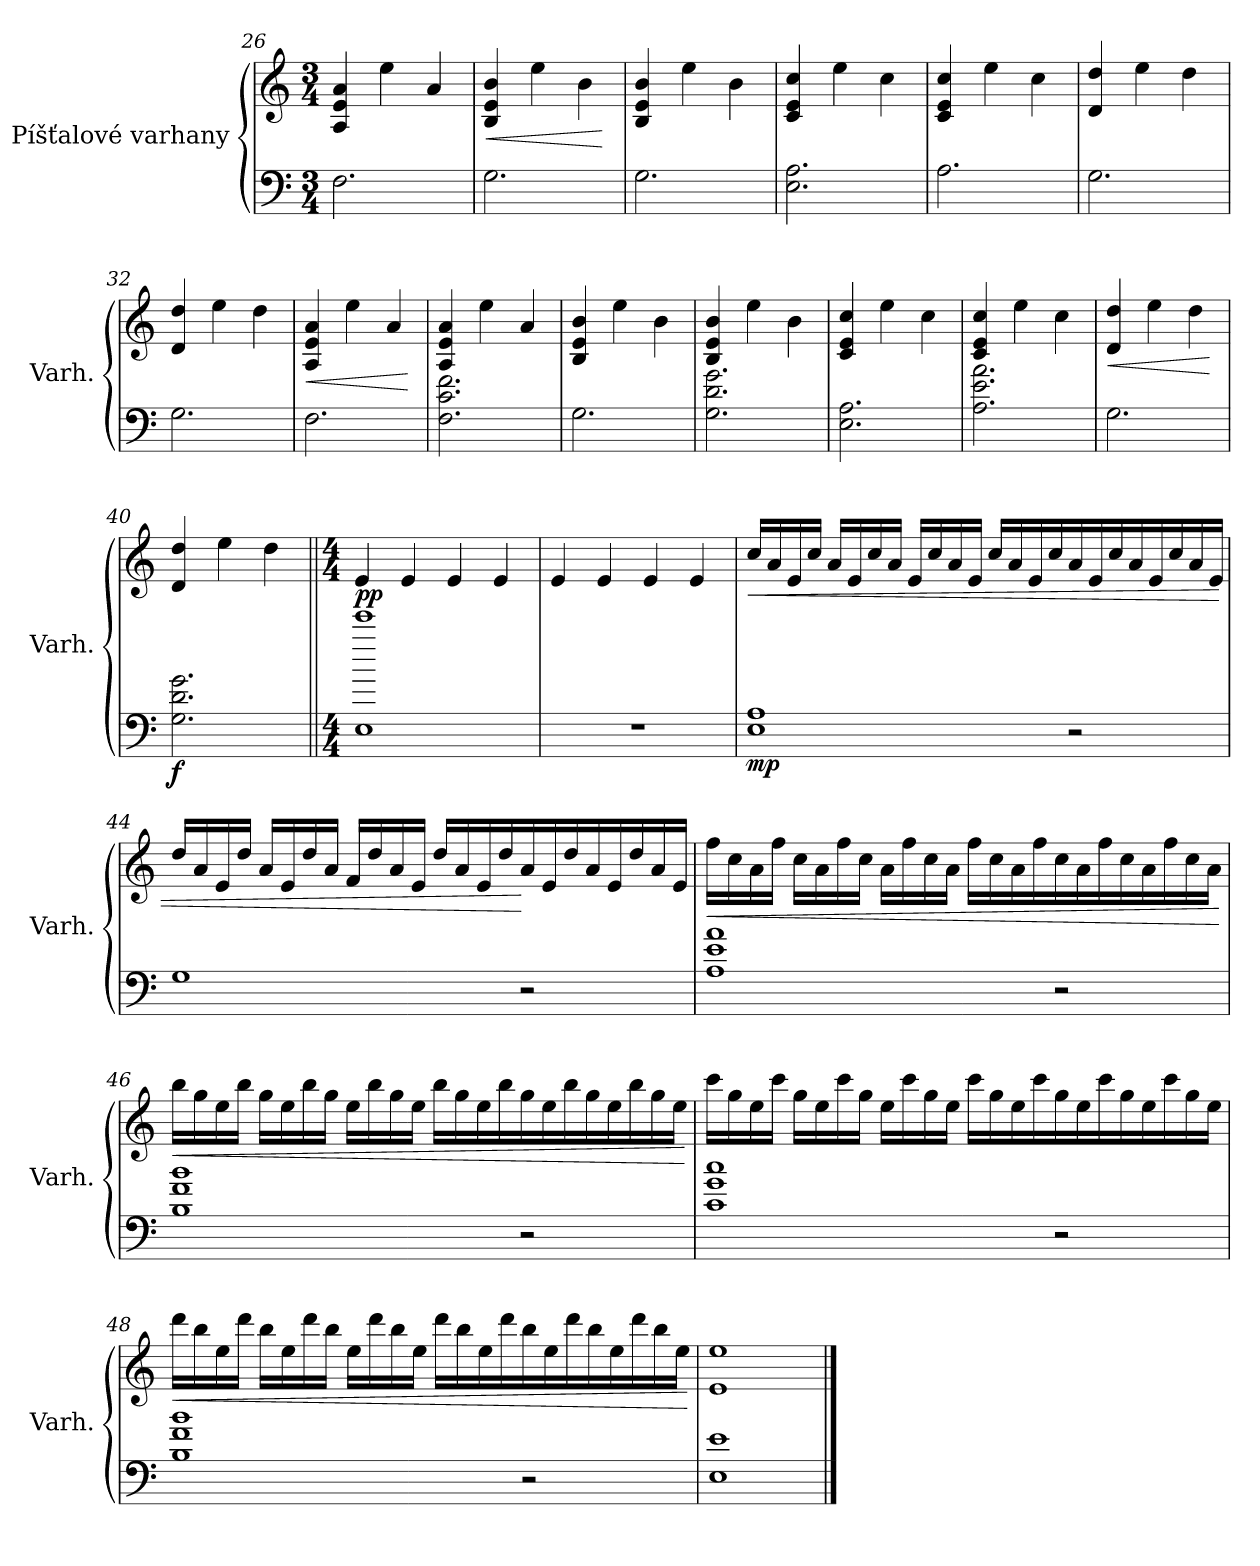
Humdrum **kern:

**kern	**kern	**dynam
*part1	*part1	*part1
*staff2	*staff1	*staff1/2
*I"Píšťalové varhany	*	*
*I'Varh.	*	*
*clefF4	*clefG2	*
*k[]	*k[]	*
*M3/4	*M3/4	*
=26	=26	=26
2.F\	4A/ 4e/ 4a/	.
.	4ee\	.
.	4a/	.
!!LO:LB:g=z
=27	=27	=27
!	!	!LO:HP:b
2.G\	4B/ 4e/ 4b/	<
.	4ee\	.
.	4b\	.
.	.	[
=28	=28	=28
2.G\	4B/ 4e/ 4b/	.
.	4ee\	.
.	4b\	.
=29	=29	=29
2.E\ 2.A\	4c/ 4e/ 4cc/	.
.	4ee\	.
.	4cc\	.
=30	=30	=30
2.A\	4c/ 4e/ 4cc/	.
.	4ee\	.
.	4cc\	.
=31	=31	=31
2.G\	4d/ 4dd/	.
.	4ee\	.
.	4dd\	.
=32	=32	=32
2.G\	4d/ 4dd/	.
.	4ee\	.
.	4dd\	.
!!LO:PB:g=z
=33	=33	=33
!	!	!LO:HP:b
2.F\	4A/ 4e/ 4a/	<
.	4ee\	.
.	4a/	.
.	.	[
=34	=34	=34
2.F\ 2.c\ 2.f\	4A/ 4e/ 4a/	.
.	4ee\	.
.	4a/	.
=35	=35	=35
2.G\	4B/ 4e/ 4b/	.
.	4ee\	.
.	4b\	.
=36	=36	=36
2.G\ 2.d\ 2.g\	4B/ 4e/ 4b/	.
.	4ee\	.
.	4b\	.
=37	=37	=37
2.E\ 2.A\	4c/ 4e/ 4cc/	.
.	4ee\	.
.	4cc\	.
=38	=38	=38
2.A\ 2.e\ 2.a\	4c/ 4e/ 4cc/	.
.	4ee\	.
.	4cc\	.
!!LO:LB:g=z
=39	=39	=39
!	!	!LO:HP:b
2.G\	4d/ 4dd/	<
.	4ee\	.
.	4dd\	.
.	.	[
=40	=40	=40
!	!	!LO:DY:b=2
2.G\ 2.d\ 2.g\	4d/ 4dd/	f
.	4ee\	.
.	4dd\	.
=41||	=41||	=41||
*M4/4	*M4/4	*
!	!	!LO:DY:b
1E 1eee	4e/	pp
.	4e/	.
.	4e/	.
.	4e/	.
=42	=42	=42
1r	4e/	.
.	4e/	.
.	4e/	.
.	4e/	.
!!LO:LB:g=z
=43	=43	=43
!	!	!LO:HP:b
!	!	!LO:DY:n=1:b=2
1E 1A	16cc/LL	< mp
.	16a/	.
.	16e/	.
.	16cc/JJ	.
.	16a/LL	.
.	16e/	.
.	16cc/	.
.	16a/JJ	.
.	16e/LL	.
.	16cc/	.
.	16a/	.
.	16e/JJ	.
.	16cc/LL	.
.	16a/	.
.	16e/	.
.	16cc/	.
2r	16a/	.
.	16e/	.
.	16cc/	.
.	16a/	.
.	16e/	.
.	16cc/	.
.	16a/	.
.	16e/JJ	.
!!LO:PB:g=z
=44	=44	=44
1G	16dd/LL	.
.	16a/	.
.	16e/	.
.	16dd/JJ	.
.	16a/LL	.
.	16e/	.
.	16dd/	.
.	16a/JJ	.
.	16f/LL	.
.	16dd/	.
.	16a/	.
.	16e/JJ	.
.	16dd/LL	.
.	16a/	.
.	16e/	.
.	16dd/	.
2r	16a/	[
.	16e/	.
.	16dd/	.
.	16a/	.
.	16e/	.
.	16dd/	.
.	16a/	.
.	16e/JJ	.
!!LO:LB:g=z
=45	=45	=45
!	!	!LO:HP:b
1A 1e 1a	16ff\LL	<
.	16cc\	.
.	16a\	.
.	16ff\JJ	.
.	16cc\LL	.
.	16a\	.
.	16ff\	.
.	16cc\JJ	.
.	16a\LL	.
.	16ff\	.
.	16cc\	.
.	16a\JJ	.
.	16ff\LL	.
.	16cc\	.
.	16a\	.
.	16ff\	.
2r	16cc\	.
.	16a\	.
.	16ff\	.
.	16cc\	.
.	16a\	.
.	16ff\	.
.	16cc\	.
.	16a\JJ	.
.	.	[
!!LO:LB:g=z
=46	=46	=46
!	!	!LO:HP:b
1B 1f 1b	16bb\LL	<
.	16gg\	.
.	16ee\	.
.	16bb\JJ	.
.	16gg\LL	.
.	16ee\	.
.	16bb\	.
.	16gg\JJ	.
.	16ee\LL	.
.	16bb\	.
.	16gg\	.
.	16ee\JJ	.
.	16bb\LL	.
.	16gg\	.
.	16ee\	.
.	16bb\	.
2r	16gg\	.
.	16ee\	.
.	16bb\	.
.	16gg\	.
.	16ee\	.
.	16bb\	.
.	16gg\	.
.	16ee\JJ	.
.	.	[
!!LO:PB:g=z
=47	=47	=47
1c 1g 1cc	16ccc\LL	.
.	16gg\	.
.	16ee\	.
.	16ccc\JJ	.
.	16gg\LL	.
.	16ee\	.
.	16ccc\	.
.	16gg\JJ	.
.	16ee\LL	.
.	16ccc\	.
.	16gg\	.
.	16ee\JJ	.
.	16ccc\LL	.
.	16gg\	.
.	16ee\	.
.	16ccc\	.
2r	16gg\	.
.	16ee\	.
.	16ccc\	.
.	16gg\	.
.	16ee\	.
.	16ccc\	.
.	16gg\	.
.	16ee\JJ	.
!!LO:LB:g=z
=48	=48	=48
!	!	!LO:HP:b
1B 1f 1b	16ddd\LL	<
.	16bb\	.
.	16ee\	.
.	16ddd\JJ	.
.	16bb\LL	.
.	16ee\	.
.	16ddd\	.
.	16bb\JJ	.
.	16ee\LL	.
.	16ddd\	.
.	16bb\	.
.	16ee\JJ	.
.	16ddd\LL	.
.	16bb\	.
.	16ee\	.
.	16ddd\	.
2r	16bb\	.
.	16ee\	.
.	16ddd\	.
.	16bb\	.
.	16ee\	.
.	16ddd\	.
.	16bb\	.
.	16ee\JJ	.
.	.	[
=49	=49	=49
1E 1e	1e 1ee	.
==	==	==
*-	*-	*-
